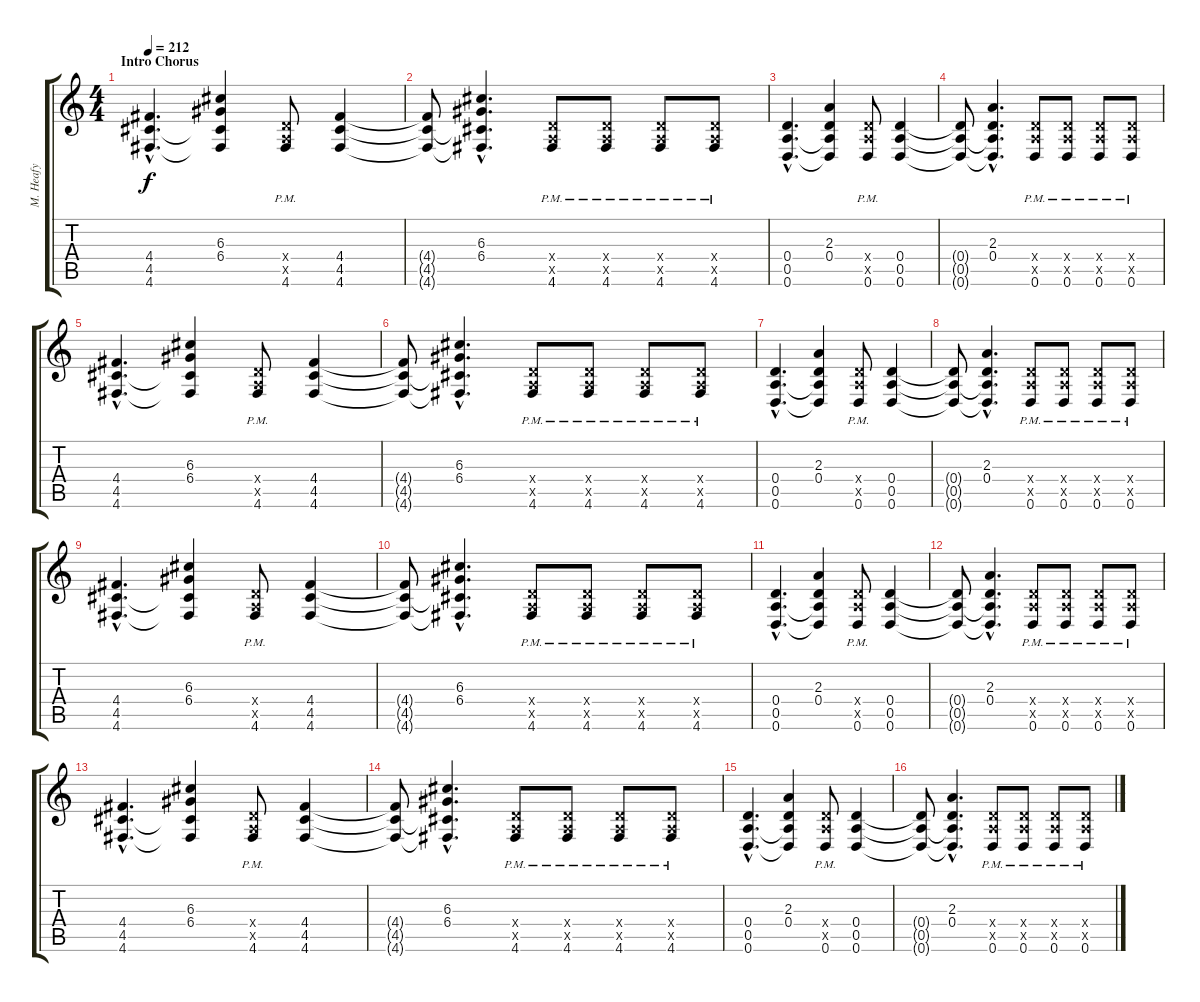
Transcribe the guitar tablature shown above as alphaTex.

\track ("M. Heafy" "M. Heafy") {instrument overdrivenguitar}
\staff {score tabs}
\tuning (E4 B3 G3 D3 A2 D2) {hide}
\ts (4 4)
\section ("" "Intro Chorus")
\tempo 212
\clef g2
\ks c
(4.4{hac} 4.5{hac} 4.6{hac}).4{d dy f instrument overdrivenguitar} (6.3 6.4 4.5{t} 4.6{t}).4 (0.4{x} 0.5{x} 4.6{pm}).8 (4.4 4.5 4.6).4 |
(4.4{t} 4.5{t} 4.6{t}).8 (6.3{hac} 6.4{hac} 4.5{hac t} 4.6{hac t}).4{d} (0.4{x} 0.5{x} 4.6{pm}).8 (0.4{x} 0.5{x} 4.6{pm}).8 (0.4{x} 0.5{x} 4.6{pm}).8 (0.4{x} 0.5{x} 4.6{pm}).8 |
(0.4{hac} 0.5{hac} 0.6{hac}).4{d} (2.3 0.4 0.5{t} 0.6{t}).4 (0.4{x} 0.5{x} 0.6{pm}).8 (0.4 0.5 0.6).4 |
(0.4{t} 0.5{t} 0.6{t}).8 (2.3{hac} 0.4{hac} 0.5{hac t} 0.6{hac t}).4{d} (0.4{x} 0.5{x} 0.6{pm}).8 (0.4{x} 0.5{x} 0.6{pm}).8 (0.4{x} 0.5{x} 0.6{pm}).8 (0.4{x} 0.5{x} 0.6{pm}).8 |
(4.4{hac} 4.5{hac} 4.6{hac}).4{d} (6.3 6.4 4.5{t} 4.6{t}).4 (0.4{x} 0.5{x} 4.6{pm}).8 (4.4 4.5 4.6).4 |
(4.4{t} 4.5{t} 4.6{t}).8 (6.3{hac} 6.4{hac} 4.5{hac t} 4.6{hac t}).4{d} (0.4{x} 0.5{x} 4.6{pm}).8 (0.4{x} 0.5{x} 4.6{pm}).8 (0.4{x} 0.5{x} 4.6{pm}).8 (0.4{x} 0.5{x} 4.6{pm}).8 |
(0.4{hac} 0.5{hac} 0.6{hac}).4{d} (2.3 0.4 0.5{t} 0.6{t}).4 (0.4{x} 0.5{x} 0.6{pm}).8 (0.4 0.5 0.6).4 |
(0.4{t} 0.5{t} 0.6{t}).8 (2.3{hac} 0.4{hac} 0.5{hac t} 0.6{hac t}).4{d} (0.4{x} 0.5{x} 0.6{pm}).8 (0.4{x} 0.5{x} 0.6{pm}).8 (0.4{x} 0.5{x} 0.6{pm}).8 (0.4{x} 0.5{x} 0.6{pm}).8 |
(4.4{hac} 4.5{hac} 4.6{hac}).4{d} (6.3 6.4 4.5{t} 4.6{t}).4 (0.4{x} 0.5{x} 4.6{pm}).8 (4.4 4.5 4.6).4 |
(4.4{t} 4.5{t} 4.6{t}).8 (6.3{hac} 6.4{hac} 4.5{hac t} 4.6{hac t}).4{d} (0.4{x} 0.5{x} 4.6{pm}).8 (0.4{x} 0.5{x} 4.6{pm}).8 (0.4{x} 0.5{x} 4.6{pm}).8 (0.4{x} 0.5{x} 4.6{pm}).8 |
(0.4{hac} 0.5{hac} 0.6{hac}).4{d} (2.3 0.4 0.5{t} 0.6{t}).4 (0.4{x} 0.5{x} 0.6{pm}).8 (0.4 0.5 0.6).4 |
(0.4{t} 0.5{t} 0.6{t}).8 (2.3{hac} 0.4{hac} 0.5{hac t} 0.6{hac t}).4{d} (0.4{x} 0.5{x} 0.6{pm}).8 (0.4{x} 0.5{x} 0.6{pm}).8 (0.4{x} 0.5{x} 0.6{pm}).8 (0.4{x} 0.5{x} 0.6{pm}).8 |
(4.4{hac} 4.5{hac} 4.6{hac}).4{d} (6.3 6.4 4.5{t} 4.6{t}).4 (0.4{x} 0.5{x} 4.6{pm}).8 (4.4 4.5 4.6).4 |
(4.4{t} 4.5{t} 4.6{t}).8 (6.3{hac} 6.4{hac} 4.5{hac t} 4.6{hac t}).4{d} (0.4{x} 0.5{x} 4.6{pm}).8 (0.4{x} 0.5{x} 4.6{pm}).8 (0.4{x} 0.5{x} 4.6{pm}).8 (0.4{x} 0.5{x} 4.6{pm}).8 |
(0.4{hac} 0.5{hac} 0.6{hac}).4{d} (2.3 0.4 0.5{t} 0.6{t}).4 (0.4{x} 0.5{x} 0.6{pm}).8 (0.4 0.5 0.6).4 |
(0.4{t} 0.5{t} 0.6{t}).8 (2.3{hac} 0.4{hac} 0.5{hac t} 0.6{hac t}).4{d} (0.4{x} 0.5{x} 0.6{pm}).8 (0.4{x} 0.5{x} 0.6{pm}).8 (0.4{x} 0.5{x} 0.6{pm}).8 (0.4{x} 0.5{x} 0.6{pm}).8
